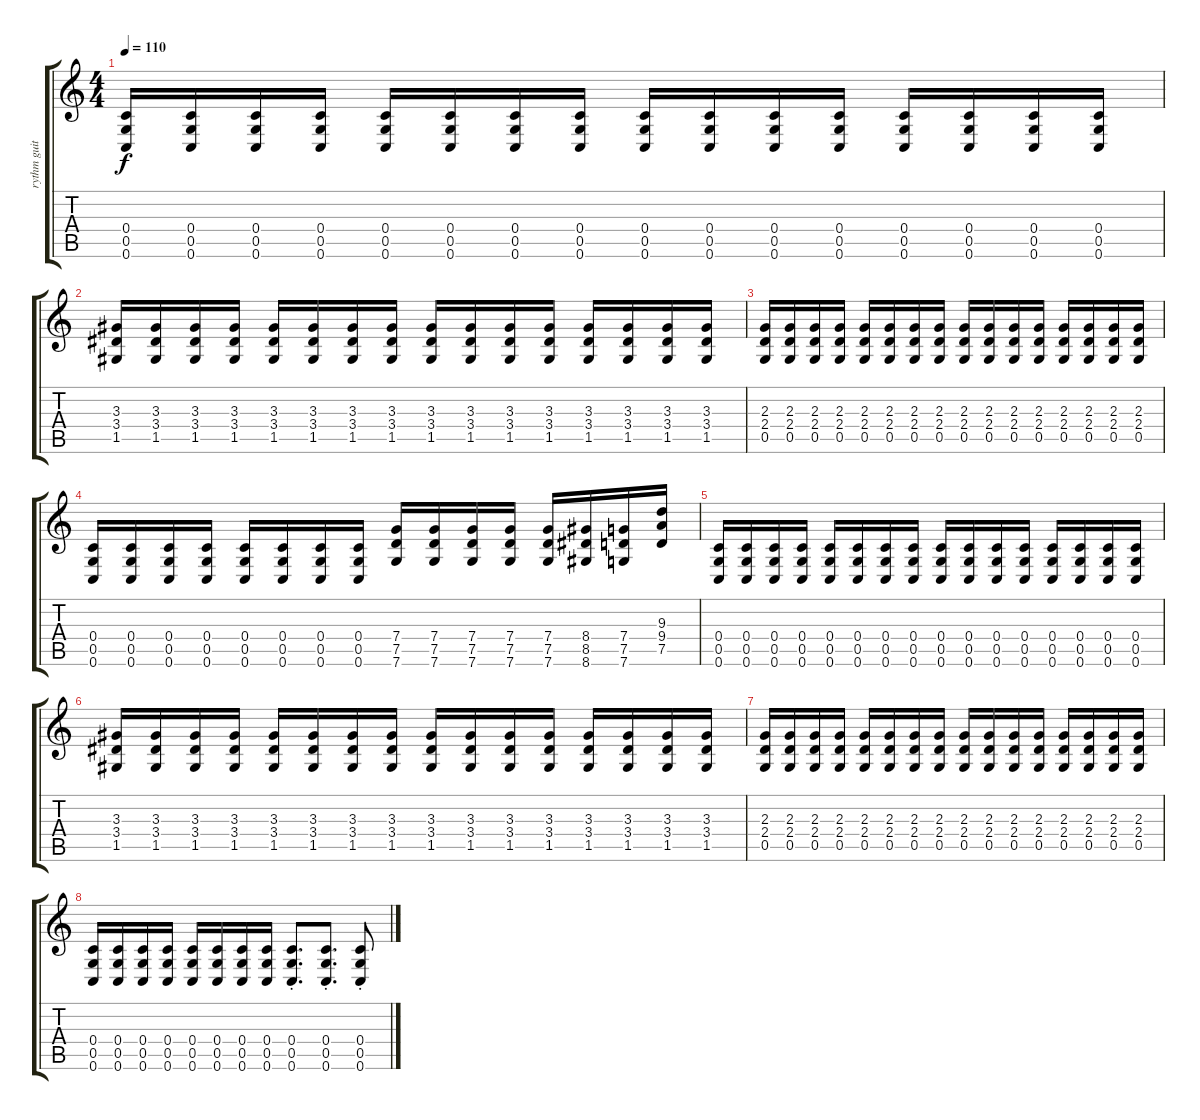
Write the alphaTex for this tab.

\track ("rythm guitar" "rythm guit") {instrument distortionguitar}
\staff {score tabs}
\tuning (D4 A3 F3 C3 G2 C2) {hide}
\ts (4 4)
\tempo 110
\clef g2
\ks c
(0.4 0.5 0.6).16{dy f} (0.4 0.5 0.6).16 (0.4 0.5 0.6).16 (0.4 0.5 0.6).16 (0.4 0.5 0.6).16 (0.4 0.5 0.6).16 (0.4 0.5 0.6).16 (0.4 0.5 0.6).16 (0.4 0.5 0.6).16 (0.4 0.5 0.6).16 (0.4 0.5 0.6).16 (0.4 0.5 0.6).16 (0.4 0.5 0.6).16 (0.4 0.5 0.6).16 (0.4 0.5 0.6).16 (0.4 0.5 0.6).16 |
(3.3 3.4 1.5).16 (3.3 3.4 1.5).16 (3.3 3.4 1.5).16 (3.3 3.4 1.5).16 (3.3 3.4 1.5).16 (3.3 3.4 1.5).16 (3.3 3.4 1.5).16 (3.3 3.4 1.5).16 (3.3 3.4 1.5).16 (3.3 3.4 1.5).16 (3.3 3.4 1.5).16 (3.3 3.4 1.5).16 (3.3 3.4 1.5).16 (3.3 3.4 1.5).16 (3.3 3.4 1.5).16 (3.3 3.4 1.5).16 |
(2.3 2.4 0.5).16 (2.3 2.4 0.5).16 (2.3 2.4 0.5).16 (2.3 2.4 0.5).16 (2.3 2.4 0.5).16 (2.3 2.4 0.5).16 (2.3 2.4 0.5).16 (2.3 2.4 0.5).16 (2.3 2.4 0.5).16 (2.3 2.4 0.5).16 (2.3 2.4 0.5).16 (2.3 2.4 0.5).16 (2.3 2.4 0.5).16 (2.3 2.4 0.5).16 (2.3 2.4 0.5).16 (2.3 2.4 0.5).16 |
(0.4 0.5 0.6).16 (0.4 0.5 0.6).16 (0.4 0.5 0.6).16 (0.4 0.5 0.6).16 (0.4 0.5 0.6).16 (0.4 0.5 0.6).16 (0.4 0.5 0.6).16 (0.4 0.5 0.6).16 (7.4 7.5 7.6).16 (7.4 7.5 7.6).16 (7.4 7.5 7.6).16 (7.4 7.5 7.6).16 (7.4 7.5 7.6).16 (8.4 8.5 8.6).16 (7.4 7.5 7.6).16 (9.3 9.4 7.5).16 |
(0.4 0.5 0.6).16 (0.4 0.5 0.6).16 (0.4 0.5 0.6).16 (0.4 0.5 0.6).16 (0.4 0.5 0.6).16 (0.4 0.5 0.6).16 (0.4 0.5 0.6).16 (0.4 0.5 0.6).16 (0.4 0.5 0.6).16 (0.4 0.5 0.6).16 (0.4 0.5 0.6).16 (0.4 0.5 0.6).16 (0.4 0.5 0.6).16 (0.4 0.5 0.6).16 (0.4 0.5 0.6).16 (0.4 0.5 0.6).16 |
(3.3 3.4 1.5).16 (3.3 3.4 1.5).16 (3.3 3.4 1.5).16 (3.3 3.4 1.5).16 (3.3 3.4 1.5).16 (3.3 3.4 1.5).16 (3.3 3.4 1.5).16 (3.3 3.4 1.5).16 (3.3 3.4 1.5).16 (3.3 3.4 1.5).16 (3.3 3.4 1.5).16 (3.3 3.4 1.5).16 (3.3 3.4 1.5).16 (3.3 3.4 1.5).16 (3.3 3.4 1.5).16 (3.3 3.4 1.5).16 |
(2.3 2.4 0.5).16 (2.3 2.4 0.5).16 (2.3 2.4 0.5).16 (2.3 2.4 0.5).16 (2.3 2.4 0.5).16 (2.3 2.4 0.5).16 (2.3 2.4 0.5).16 (2.3 2.4 0.5).16 (2.3 2.4 0.5).16 (2.3 2.4 0.5).16 (2.3 2.4 0.5).16 (2.3 2.4 0.5).16 (2.3 2.4 0.5).16 (2.3 2.4 0.5).16 (2.3 2.4 0.5).16 (2.3 2.4 0.5).16 |
(0.4 0.5 0.6).16 (0.4 0.5 0.6).16 (0.4 0.5 0.6).16 (0.4 0.5 0.6).16 (0.4 0.5 0.6).16 (0.4 0.5 0.6).16 (0.4 0.5 0.6).16 (0.4 0.5 0.6).16 (0.4{st} 0.5{st} 0.6{st}).8{d} (0.4{st} 0.5{st} 0.6{st}).8{d} (0.4{st} 0.5{st} 0.6{st}).8
